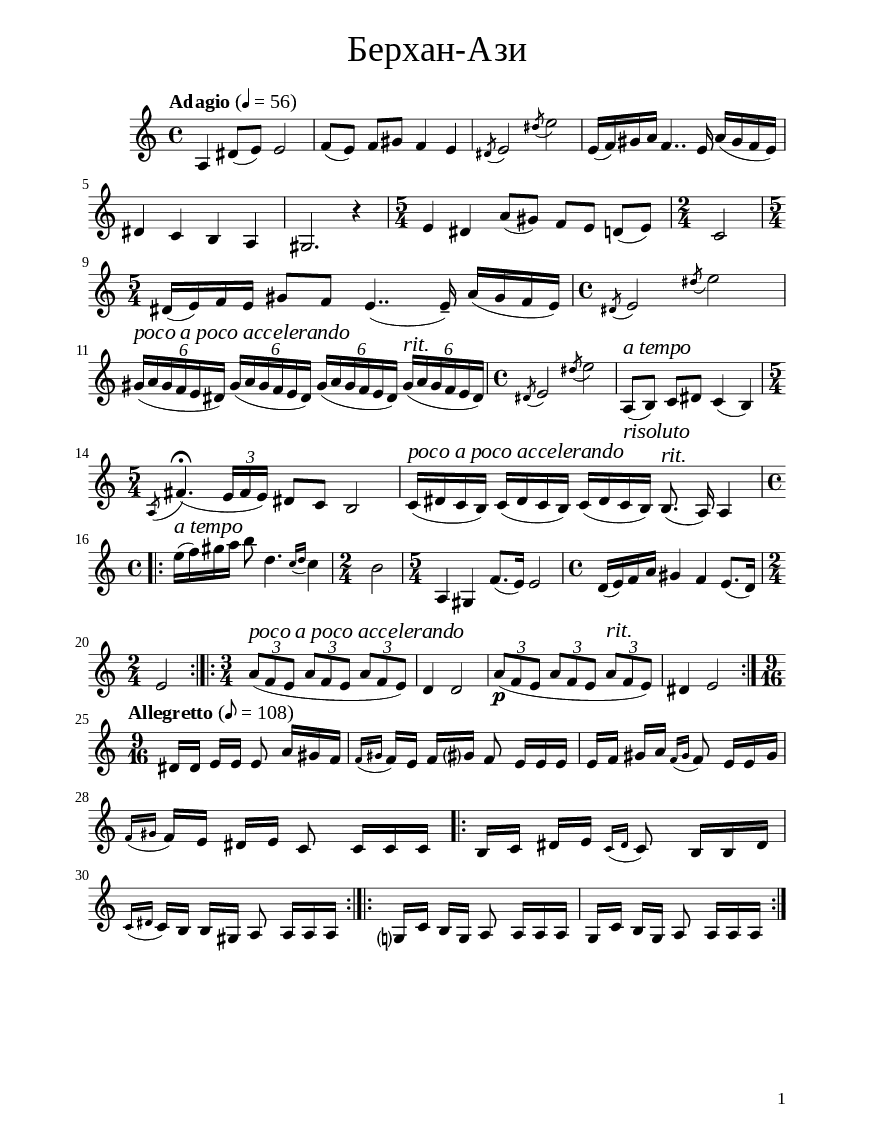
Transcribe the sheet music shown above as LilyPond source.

\version "2.24.4"

\include "include/globals.ily"
\bookpart {
  \label #'ref163
  \tocItem \markup "Берхан-Ази"
  \paper {
    % the system system spacing is custom here so do not include bookpart-paper.ily
    print-all-headers = ##t
    print-page-number = ##t
    print-first-page-number = ##t

    % put page numbers on the bottom
    oddHeaderMarkup = \markup ""
    evenHeaderMarkup = \markup ""
    oddFooterMarkup = \markup
    \fill-line {
      ""
      \if \should-print-page-number \fromproperty #'page:page-number-string
    }
    evenFooterMarkup = \markup
    \fill-line {
      \if \should-print-page-number \fromproperty #'page:page-number-string
      ""
    }

    left-margin = 1.5\cm
    right-margin = 1.5\cm
    top-margin = 1.6\cm
    bottom-margin = 1.2\cm
    ragged-bottom = ##t % do not spread the staves to fill the whole vertical space

    % change distance between staves
    system-system-spacing =
    #'((basic-distance . 10)
       (minimum-distance . 6)
       (padding . 1)
       (stretchability . 10))
  }

  \header {
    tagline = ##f
  }

  \score {
    \include "include/score-layout.ily"

    \new Voice \relative c' {
      \clef treble
      \key a \minor
      \time 4/4
      \tempoFunc "Adagio" 4 "56"
      \autoBeamOff

      a4 dis8([e]) e2 | \noBreak
      f8([e]) f[gis] f4 e | \noBreak
      \acciaccatura { dis8 } e2 \acciaccatura { dis'8 } e2 | \noBreak
      e,16([f) gis a] f4.. e16 a([gis f e]) | \break

      dis4 c b a | \noBreak
      gis2. r4 | \noBreak
      \time 5/4 e'4 dis a'8([gis]) f[e] d([e]) | \time 2/4 \noBreak

      c2 | \break
      \time 5/4 dis16([e) f e] gis8[f] e4..( e16\tenuto) a([gis f e]) | \noBreak
      \time 4/4 \acciaccatura { dis8 } e2 \acciaccatura { dis'8 } e2 | \break

      \tuplet 6/4 { gis,16 ^\markup { \huge \italic "poco a poco accelerando"} ([a gis f e dis]) } \tuplet 6/4 { gis([a gis f e dis]) } \tuplet 6/4 { gis([a gis f e dis]) } \tuplet 6/4 { gis ^\markup \huge \italic "rit." ([a gis f e dis]) } | \noBreak
      \time 4/4 \acciaccatura { dis8 } e2 \acciaccatura { dis'8 } e2 | \noBreak
      a,,8^\markup { \huge \italic "a tempo"}_\markup \huge \italic { risoluto } ([b]) c[dis] c4(b) \time 5/4 \break

      \acciaccatura { a8 } fis'4.\fermata( \tuplet 3/2 { e16[fis e]) } dis8[c] b2 | \noBreak
      c16 ^\markup { \huge \italic "poco a poco accelerando"} ([dis c b]) c([dis c b]) c([dis c b]) b8. ^\markup \huge \italic "rit." (a16) a4 |  \bar ".|:-|"  \time 4/4 \break


      e''16 ^\markup { \huge \italic "a tempo"} [(f) gis a] b8 d,4. \acciaccatura { c16[d] } c4 | \noBreak
      \time 2/4 b2 | \noBreak
      \time 5/4 a,4 gis f'8.([e16]) e2 | \noBreak
      \time 4/4 d16([e) f a] gis4 f e8.([d16]) | \time 2/4 \break

      e2 | \bar ":|.|:" \noBreak

      %\set Score.doubleRepeatType = #":|.|:"

      \time 3/4 \tuplet 3/2 { a8^\markup { \huge \italic "poco a poco accelerando"} ([f e] } \tuplet 3/2 { a[f e] } \tuplet 3/2 { a[f e]) } | \noBreak
      d4 d2 \noBreak
      \tuplet 3/2 { a'8\p([ f e] } \tuplet 3/2 { a[f e] } \tuplet 3/2 { a^\markup \huge \raise #1.5 \italic "rit." [f e]) } | \noBreak
      dis4 e2 | \bar ":|."

      \time 9/16 \break
      \tempoFunc "Allegretto" 8 "108"
      dis16[dis] e[e] e8 a16[gis f] | \noBreak
      \acciaccatura { f[gis] } f[e] f[gis?] f8 e16[e e] | \noBreak
      e[f] gis[a] \acciaccatura { f[gis] } f8 e16[e gis] | \break

      \acciaccatura { f[gis] } f[e] dis[e] c8 c16[c c] | \bar ".|:" \noBreak

      b[c] dis[e] \acciaccatura { c[dis] } c8 b16[b dis] | \break

      \acciaccatura { c[dis!] } c[b] b[gis]  a8 a16[a a] \bar ":|.|:" | \noBreak


      g?[c] b[g] a8 a16[a a] | \noBreak
      g[c] b[g] a8 a16[a a] | \bar ":|."

    }

    \header {
      title = \titleFunc #'ref_desc_14 "Берхан-Ази" "Berhan-Azi"
    }
    \midi { }
  } % score
} % bookpart
